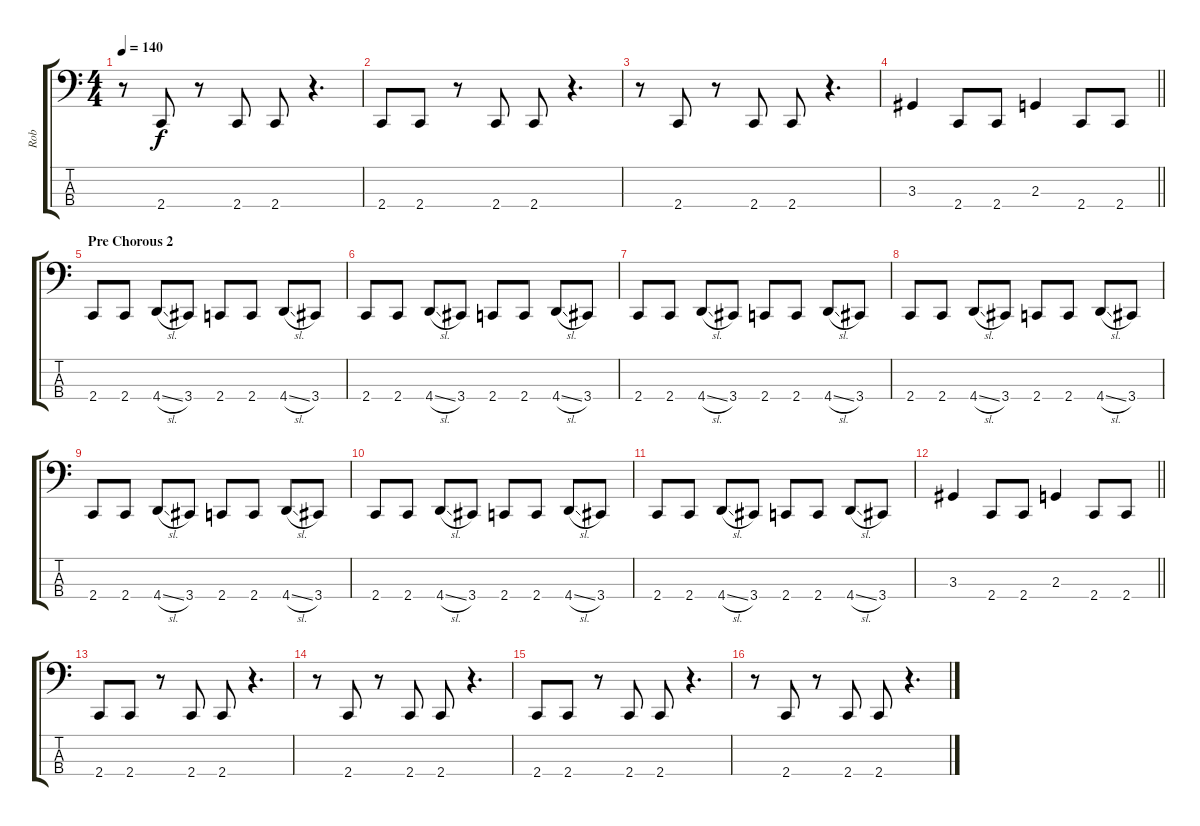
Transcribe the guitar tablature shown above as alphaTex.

\track ("Rob" "Rob") {instrument electricbassfinger}
\staff {score tabs}
\tuning (Eb2 Bb1 F1 Bb0) {hide}
\ts (4 4)
\tempo 140
\clef f4
\ks c
r.8{dy f} 2.4.8 r.8 2.4.8 2.4.8 r.4{d} |
2.4.8 2.4.8 r.8 2.4.8 2.4.8 r.4{d} |
r.8 2.4.8 r.8 2.4.8 2.4.8 r.4{d} |
\barLineRight lightlight
3.3.4 2.4.8 2.4.8 2.3.4 2.4.8 2.4.8 |
\section ("" "Pre Chorous 2")
2.4.8 2.4.8 4.4{sl}.8 3.4.8 2.4.8 2.4.8 4.4{sl}.8 3.4.8 |
2.4.8 2.4.8 4.4{sl}.8 3.4.8 2.4.8 2.4.8 4.4{sl}.8 3.4.8 |
2.4.8 2.4.8 4.4{sl}.8 3.4.8 2.4.8 2.4.8 4.4{sl}.8 3.4.8 |
2.4.8 2.4.8 4.4{sl}.8 3.4.8 2.4.8 2.4.8 4.4{sl}.8 3.4.8 |
2.4.8 2.4.8 4.4{sl}.8 3.4.8 2.4.8 2.4.8 4.4{sl}.8 3.4.8 |
2.4.8 2.4.8 4.4{sl}.8 3.4.8 2.4.8 2.4.8 4.4{sl}.8 3.4.8 |
2.4.8 2.4.8 4.4{sl}.8 3.4.8 2.4.8 2.4.8 4.4{sl}.8 3.4.8 |
\barLineRight lightlight
3.3.4 2.4.8 2.4.8 2.3.4 2.4.8 2.4.8 |
\section ("" "")
2.4.8 2.4.8 r.8 2.4.8 2.4.8 r.4{d} |
r.8 2.4.8 r.8 2.4.8 2.4.8 r.4{d} |
2.4.8 2.4.8 r.8 2.4.8 2.4.8 r.4{d} |
r.8 2.4.8 r.8 2.4.8 2.4.8 r.4{d}
